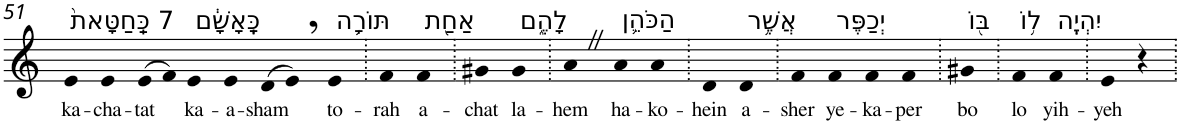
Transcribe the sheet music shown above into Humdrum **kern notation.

**kern	**text
*part1	*part1
*staff1	*staff1
*I"Piano	*
*I'Pno	*
!!LO:PB:g=z
*clefG2	*
*k[]	*
=51	=51
!LO:TX:a:t=7 כַּֽחַטָּאת֙	!
!	!LO:LY:b
4e	ka-
!	!LO:LY:b
4e	-cha-
!	!LO:LY:b
(>8e	-tat
8f)	.
!LO:TX:a:t=כָּֽאָשָׁ֔ם	!
!	!LO:LY:b
4e	ka-
!	!LO:LY:b
4e	-a-
!	!LO:LY:b
(>8d	-sham
8e,)	.
!LO:TX:a:t=תּוֹרָ֥ה	!
!	!LO:LY:b
4e	to-
=52.	=52.
!	!LO:LY:b
4f	-rah
!LO:TX:a:t=אַחַ֖ת	!
!	!LO:LY:b
4f	a-
=53.	=53.
!	!LO:LY:b
4g#X	-chat
!LO:TX:a:t=לָהֶ֑ם	!
!	!LO:LY:b
4g#	la-
=54.	=54.
!	!LO:LY:b
4aZ	-hem
!LO:TX:a:t=הַכֹּהֵ֛ן	!
!	!LO:LY:b
4a	ha-
!	!LO:LY:b
4a	-ko-
=55.	=55.
!	!LO:LY:b
4d	-hein
!LO:TX:a:t=אֲשֶׁ֥ר	!
!	!LO:LY:b
4d	a-
=56.	=56.
!	!LO:LY:b
4f	-sher
!LO:TX:a:t=יְכַפֶּר	!
!	!LO:LY:b
4f	ye-
!	!LO:LY:b
4f	-ka-
!	!LO:LY:b
4f	-per
=57.	=57.
!LO:TX:a:t=בּ֖וֹ	!
!	!LO:LY:b
4g#X	bo
=58.	=58.
!LO:TX:a:t=ל֥וֹ	!
!	!LO:LY:b
4f	lo
!LO:TX:a:t=יִהְיֶֽה	!
!	!LO:LY:b
4f	yih-
=59.	=59.
!	!LO:LY:b
4e	-yeh
4r	.
=.	=.
*-	*-
